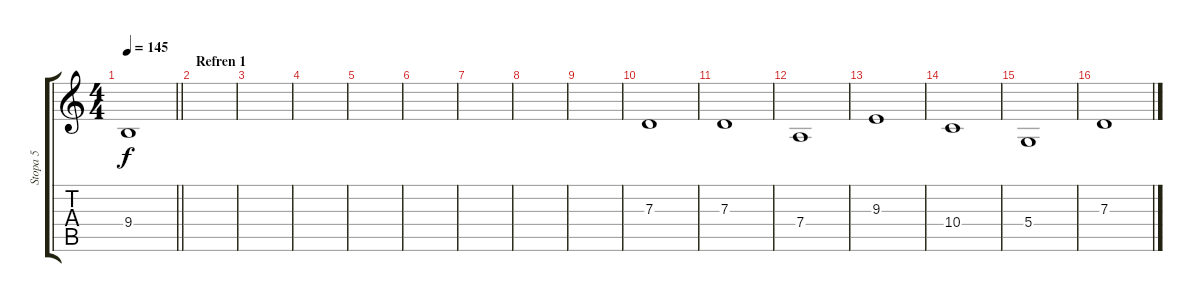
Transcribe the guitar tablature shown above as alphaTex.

\track ("Stopa 5" "Stopa 5") {instrument choiraahs}
\staff {score tabs}
\tuning (E4 B3 G3 D3 A2 E2) {hide}
\ts (4 4)
\tempo 145
\clef g2
\barLineRight lightlight
\ks c
9.4.1{dy f} |
\section ("" "Refren 1")
|
|
|
|
|
|
|
|
7.3.1 |
7.3.1 |
7.4.1 |
9.3.1 |
10.4.1 |
5.4.1 |
7.3.1
